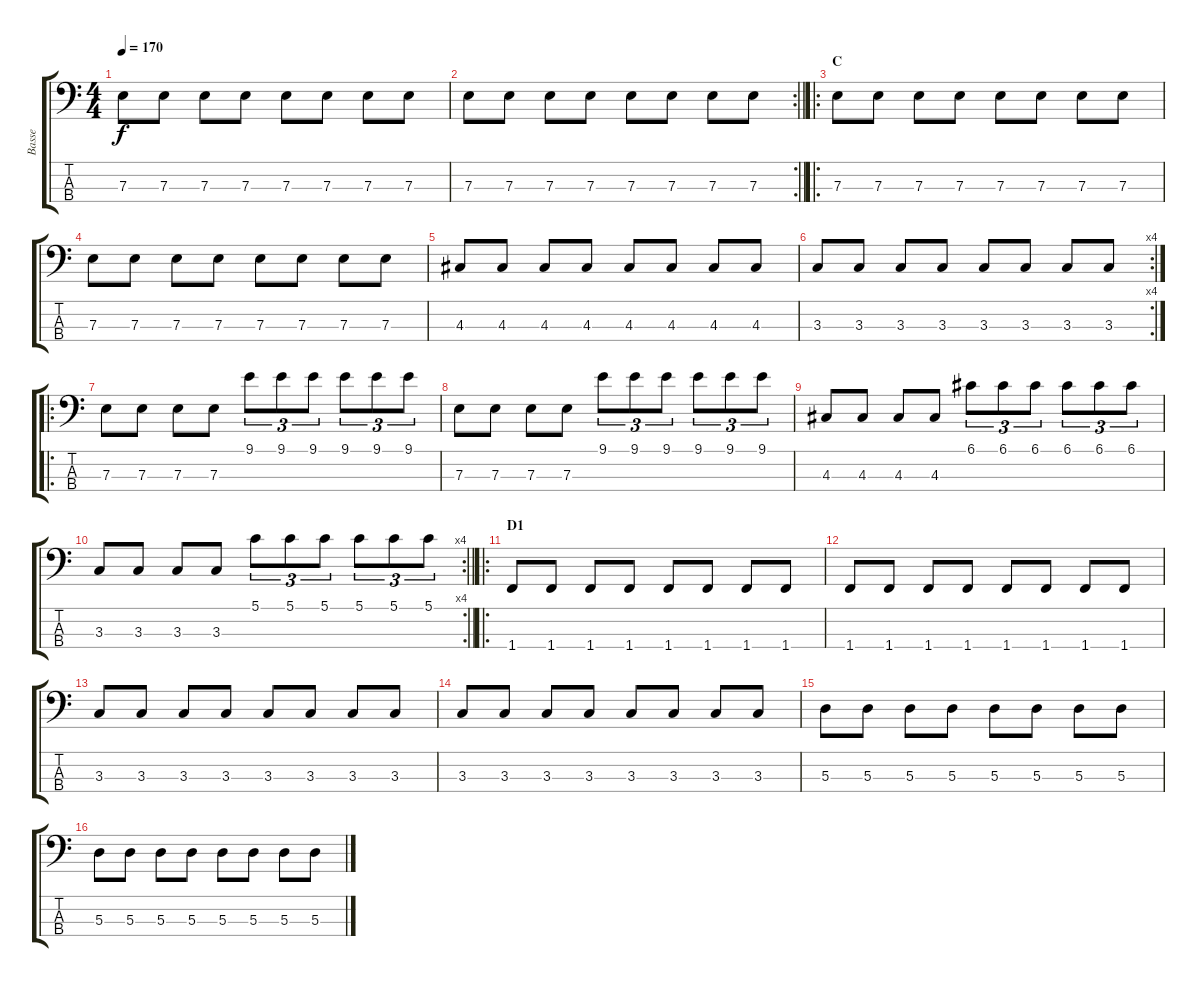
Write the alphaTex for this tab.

\track ("Basse" "Basse") {instrument electricbassfinger}
\staff {score tabs}
\tuning (G2 D2 A1 E1) {hide}
\ts (4 4)
\tempo 170
\clef f4
\ks c
7.3.8{dy f} 7.3.8 7.3.8 7.3.8 7.3.8 7.3.8 7.3.8 7.3.8 |
\rc 2
\barLineRight lightlight
7.3.8 7.3.8 7.3.8 7.3.8 7.3.8 7.3.8 7.3.8 7.3.8 |
\ro
\section ("" "C")
7.3.8 7.3.8 7.3.8 7.3.8 7.3.8 7.3.8 7.3.8 7.3.8 |
7.3.8 7.3.8 7.3.8 7.3.8 7.3.8 7.3.8 7.3.8 7.3.8 |
4.3.8 4.3.8 4.3.8 4.3.8 4.3.8 4.3.8 4.3.8 4.3.8 |
\rc 4
3.3.8 3.3.8 3.3.8 3.3.8 3.3.8 3.3.8 3.3.8 3.3.8 |
\ro
7.3.8 7.3.8 7.3.8 7.3.8 9.1.8{tu (3 2)} 9.1.8{tu (3 2)} 9.1.8{tu (3 2)} 9.1.8{tu (3 2)} 9.1.8{tu (3 2)} 9.1.8{tu (3 2)} |
7.3.8 7.3.8 7.3.8 7.3.8 9.1.8{tu (3 2)} 9.1.8{tu (3 2)} 9.1.8{tu (3 2)} 9.1.8{tu (3 2)} 9.1.8{tu (3 2)} 9.1.8{tu (3 2)} |
4.3.8 4.3.8 4.3.8 4.3.8 6.1.8{tu (3 2)} 6.1.8{tu (3 2)} 6.1.8{tu (3 2)} 6.1.8{tu (3 2)} 6.1.8{tu (3 2)} 6.1.8{tu (3 2)} |
\rc 4
\barLineRight lightlight
3.3.8 3.3.8 3.3.8 3.3.8 5.1.8{tu (3 2)} 5.1.8{tu (3 2)} 5.1.8{tu (3 2)} 5.1.8{tu (3 2)} 5.1.8{tu (3 2)} 5.1.8{tu (3 2)} |
\ro
\section ("" "D1")
1.4.8 1.4.8 1.4.8 1.4.8 1.4.8 1.4.8 1.4.8 1.4.8 |
1.4.8 1.4.8 1.4.8 1.4.8 1.4.8 1.4.8 1.4.8 1.4.8 |
3.3.8 3.3.8 3.3.8 3.3.8 3.3.8 3.3.8 3.3.8 3.3.8 |
3.3.8 3.3.8 3.3.8 3.3.8 3.3.8 3.3.8 3.3.8 3.3.8 |
5.3.8 5.3.8 5.3.8 5.3.8 5.3.8 5.3.8 5.3.8 5.3.8 |
5.3.8 5.3.8 5.3.8 5.3.8 5.3.8 5.3.8 5.3.8 5.3.8
